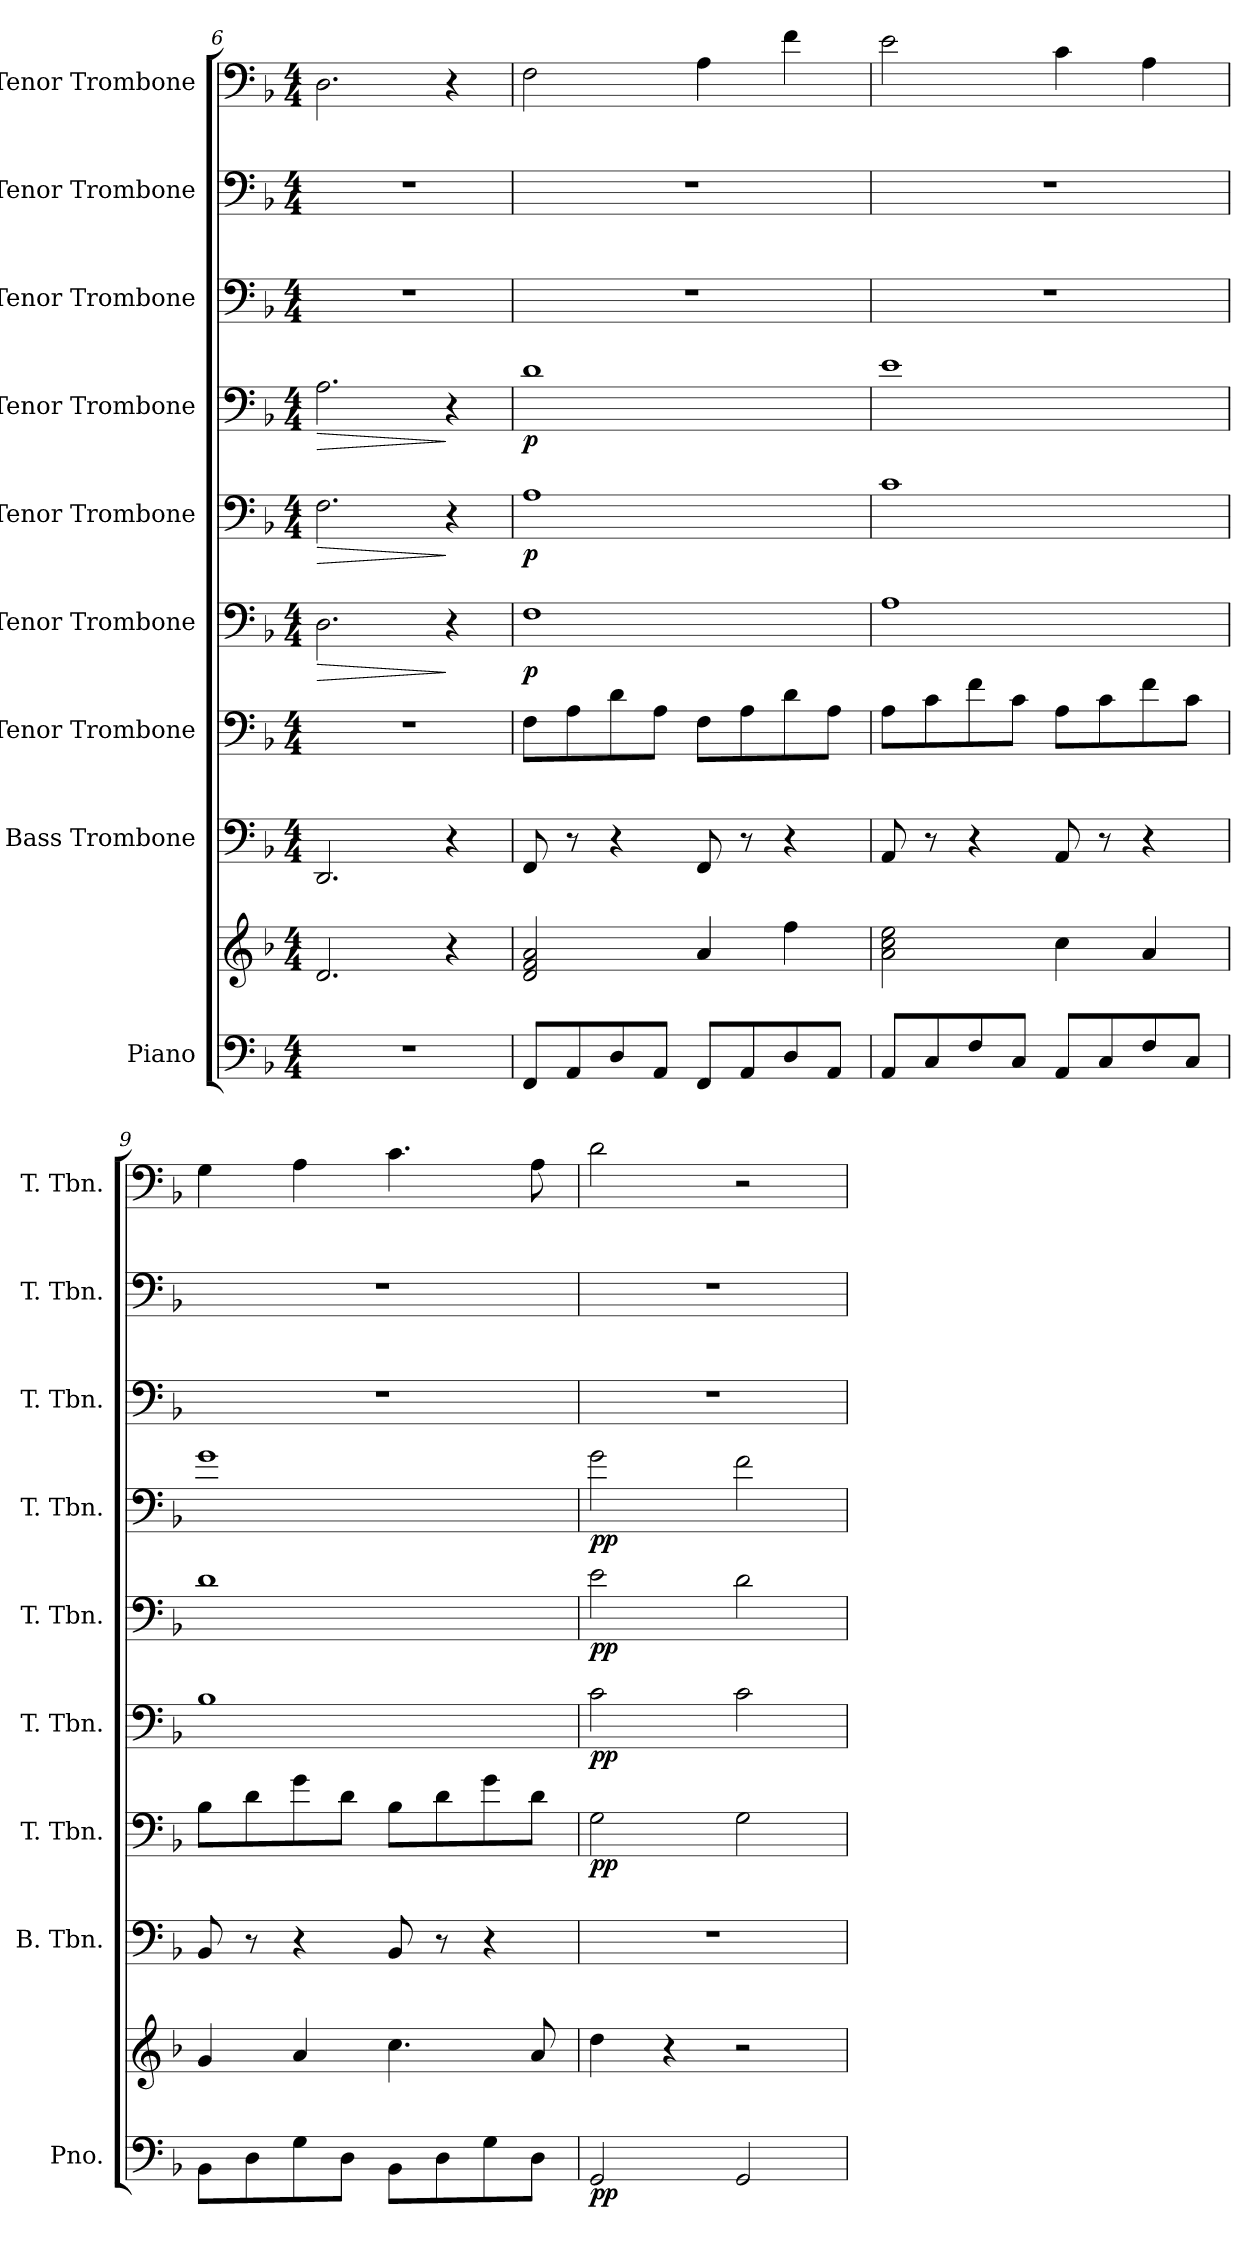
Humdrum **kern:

**kern	**kern	**dynam	**kern	**kern	**dynam	**kern	**dynam	**kern	**dynam	**kern	**dynam	**kern	**kern	**kern
*part9	*part9	*part9	*part8	*part7	*part7	*part6	*part6	*part5	*part5	*part4	*part4	*part3	*part2	*part1
*staff10	*staff9	*staff9/10	*staff8	*staff7	*staff7	*staff6	*staff6	*staff5	*staff5	*staff4	*staff4	*staff3	*staff2	*staff1
*I"Piano	*	*	*I"Bass Trombone	*I"Tenor Trombone	*	*I"Tenor Trombone	*	*I"Tenor Trombone	*	*I"Tenor Trombone	*	*I"Tenor Trombone	*I"Tenor Trombone	*I"Tenor Trombone
*I'Pno.	*	*	*I'B. Tbn.	*I'T. Tbn.	*	*I'T. Tbn.	*	*I'T. Tbn.	*	*I'T. Tbn.	*	*I'T. Tbn.	*I'T. Tbn.	*I'T. Tbn.
*clefF4	*clefG2	*	*clefF4	*clefF4	*	*clefF4	*	*clefF4	*	*clefF4	*	*clefF4	*clefF4	*clefF4
*k[b-]	*k[b-]	*	*k[b-]	*k[b-]	*	*k[b-]	*	*k[b-]	*	*k[b-]	*	*k[b-]	*k[b-]	*k[b-]
*M4/4	*M4/4	*	*M4/4	*M4/4	*	*M4/4	*	*M4/4	*	*M4/4	*	*M4/4	*M4/4	*M4/4
=6	=6	=6	=6	=6	=6	=6	=6	=6	=6	=6	=6	=6	=6	=6
!	!	!	!	!	!	!	!LO:HP:b	!	!LO:HP:b	!	!LO:HP:b	!	!	!
1r	2.d/	.	2.DD/	1r	.	2.D\	>	2.F\	>	2.A\	>	1r	1r	2.D\
.	4r	.	4r	.	.	4r	]	4r	]	4r	]	.	.	4r
=7	=7	=7	=7	=7	=7	=7	=7	=7	=7	=7	=7	=7	=7	=7
!	!	!	!	!	!	!	!LO:DY:b	!	!LO:DY:b	!	!LO:DY:b	!	!	!
8FF/L	2d/ 2f/ 2a/	.	8FF/	8F\L	.	1F	p	1A	p	1d	p	1r	1r	2F\
8AA/	.	.	8r	8A\	.	.	.	.	.	.	.	.	.	.
8D/	.	.	4r	8d\	.	.	.	.	.	.	.	.	.	.
8AA/J	.	.	.	8A\J	.	.	.	.	.	.	.	.	.	.
8FF/L	4a/	.	8FF/	8F\L	.	.	.	.	.	.	.	.	.	4A\
8AA/	.	.	8r	8A\	.	.	.	.	.	.	.	.	.	.
8D/	4ff\	.	4r	8d\	.	.	.	.	.	.	.	.	.	4f\
8AA/J	.	.	.	8A\J	.	.	.	.	.	.	.	.	.	.
!!LO:PB:g=z
=8	=8	=8	=8	=8	=8	=8	=8	=8	=8	=8	=8	=8	=8	=8
8AA/L	2a\ 2cc\ 2ee\	.	8AA/	8A\L	.	1A	.	1c	.	1e	.	1r	1r	2e\
8C/	.	.	8r	8c\	.	.	.	.	.	.	.	.	.	.
8F/	.	.	4r	8f\	.	.	.	.	.	.	.	.	.	.
8C/J	.	.	.	8c\J	.	.	.	.	.	.	.	.	.	.
8AA/L	4cc\	.	8AA/	8A\L	.	.	.	.	.	.	.	.	.	4c\
8C/	.	.	8r	8c\	.	.	.	.	.	.	.	.	.	.
8F/	4a/	.	4r	8f\	.	.	.	.	.	.	.	.	.	4A\
8C/J	.	.	.	8c\J	.	.	.	.	.	.	.	.	.	.
=9	=9	=9	=9	=9	=9	=9	=9	=9	=9	=9	=9	=9	=9	=9
8BB-\L	4g/	.	8BB-/	8B-\L	.	1B-	.	1d	.	1g	.	1r	1r	4G\
8D\	.	.	8r	8d\	.	.	.	.	.	.	.	.	.	.
8G\	4a/	.	4r	8g\	.	.	.	.	.	.	.	.	.	4A\
8D\J	.	.	.	8d\J	.	.	.	.	.	.	.	.	.	.
8BB-\L	4.cc\	.	8BB-/	8B-\L	.	.	.	.	.	.	.	.	.	4.c\
8D\	.	.	8r	8d\	.	.	.	.	.	.	.	.	.	.
8G\	.	.	4r	8g\	.	.	.	.	.	.	.	.	.	.
8D\J	8a/	.	.	8d\J	.	.	.	.	.	.	.	.	.	8A\
=10	=10	=10	=10	=10	=10	=10	=10	=10	=10	=10	=10	=10	=10	=10
!	!	!LO:DY:b=2	!	!	!LO:DY:b	!	!LO:DY:b	!	!LO:DY:b	!	!LO:DY:b	!	!	!
2GG/	4dd\	pp	1r	2G\	pp	2c\	pp	2e\	pp	2g\	pp	1r	1r	2d\
.	4r	.	.	.	.	.	.	.	.	.	.	.	.	.
2GG/	2r	.	.	2G\	.	2c\	.	2d\	.	2f\	.	.	.	2r
=	=	=	=	=	=	=	=	=	=	=	=	=	=	=
*-	*-	*-	*-	*-	*-	*-	*-	*-	*-	*-	*-	*-	*-	*-
